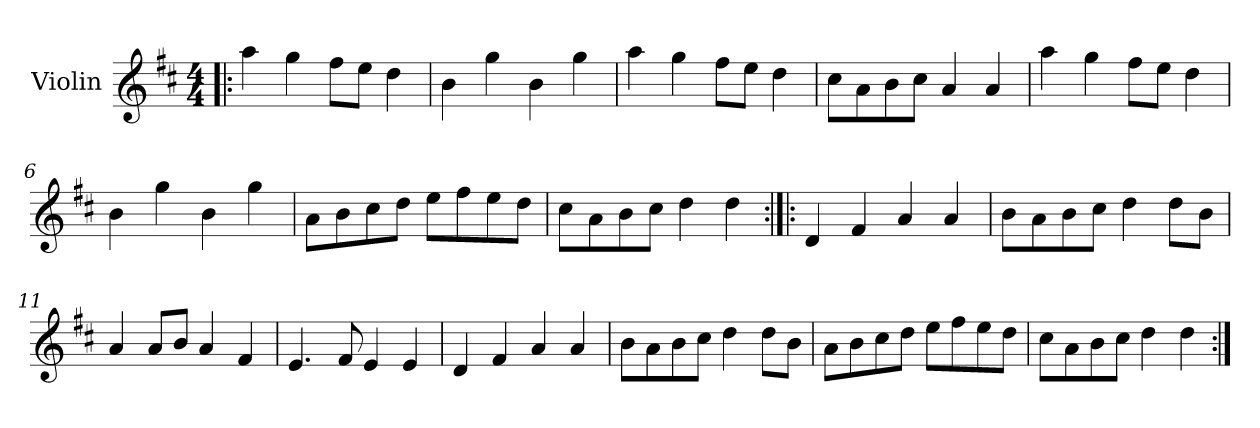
**kern
*part1
*staff1
*I"Violin
*I'Vln.
*clefG2
*k[f#c#]
*D:
*M4/4
=1!|:
4aa\
4gg\
8ff#\L
8ee\J
4dd\
=2
4b\
4gg\
4b\
4gg\
=3
4aa\
4gg\
8ff#\L
8ee\J
4dd\
=4
8cc#\L
8a\
8b\
8cc#\J
4a/
4a/
=5
4aa\
4gg\
8ff#\L
8ee\J
4dd\
=6
4b\
4gg\
4b\
4gg\
!!LO:LB:g=z
=7
8a\L
8b\
8cc#\
8dd\J
8ee\L
8ff#\
8ee\
8dd\J
=8
8cc#\L
8a\
8b\
8cc#\J
4dd\
4dd\
=9:|!|:
4d/
4f#/
4a/
4a/
=10
8b\L
8a\
8b\
8cc#\J
4dd\
8dd\L
8b\J
=11
4a/
8a/L
8b/J
4a/
4f#/
=12
4.e/
8f#/
4e/
4e/
!!LO:LB:g=z
=13
4d/
4f#/
4a/
4a/
=14
8b\L
8a\
8b\
8cc#\J
4dd\
8dd\L
8b\J
=15
8a\L
8b\
8cc#\
8dd\J
8ee\L
8ff#\
8ee\
8dd\J
=16
8cc#\L
8a\
8b\
8cc#\J
4dd\
4dd\
=:|!
*-
